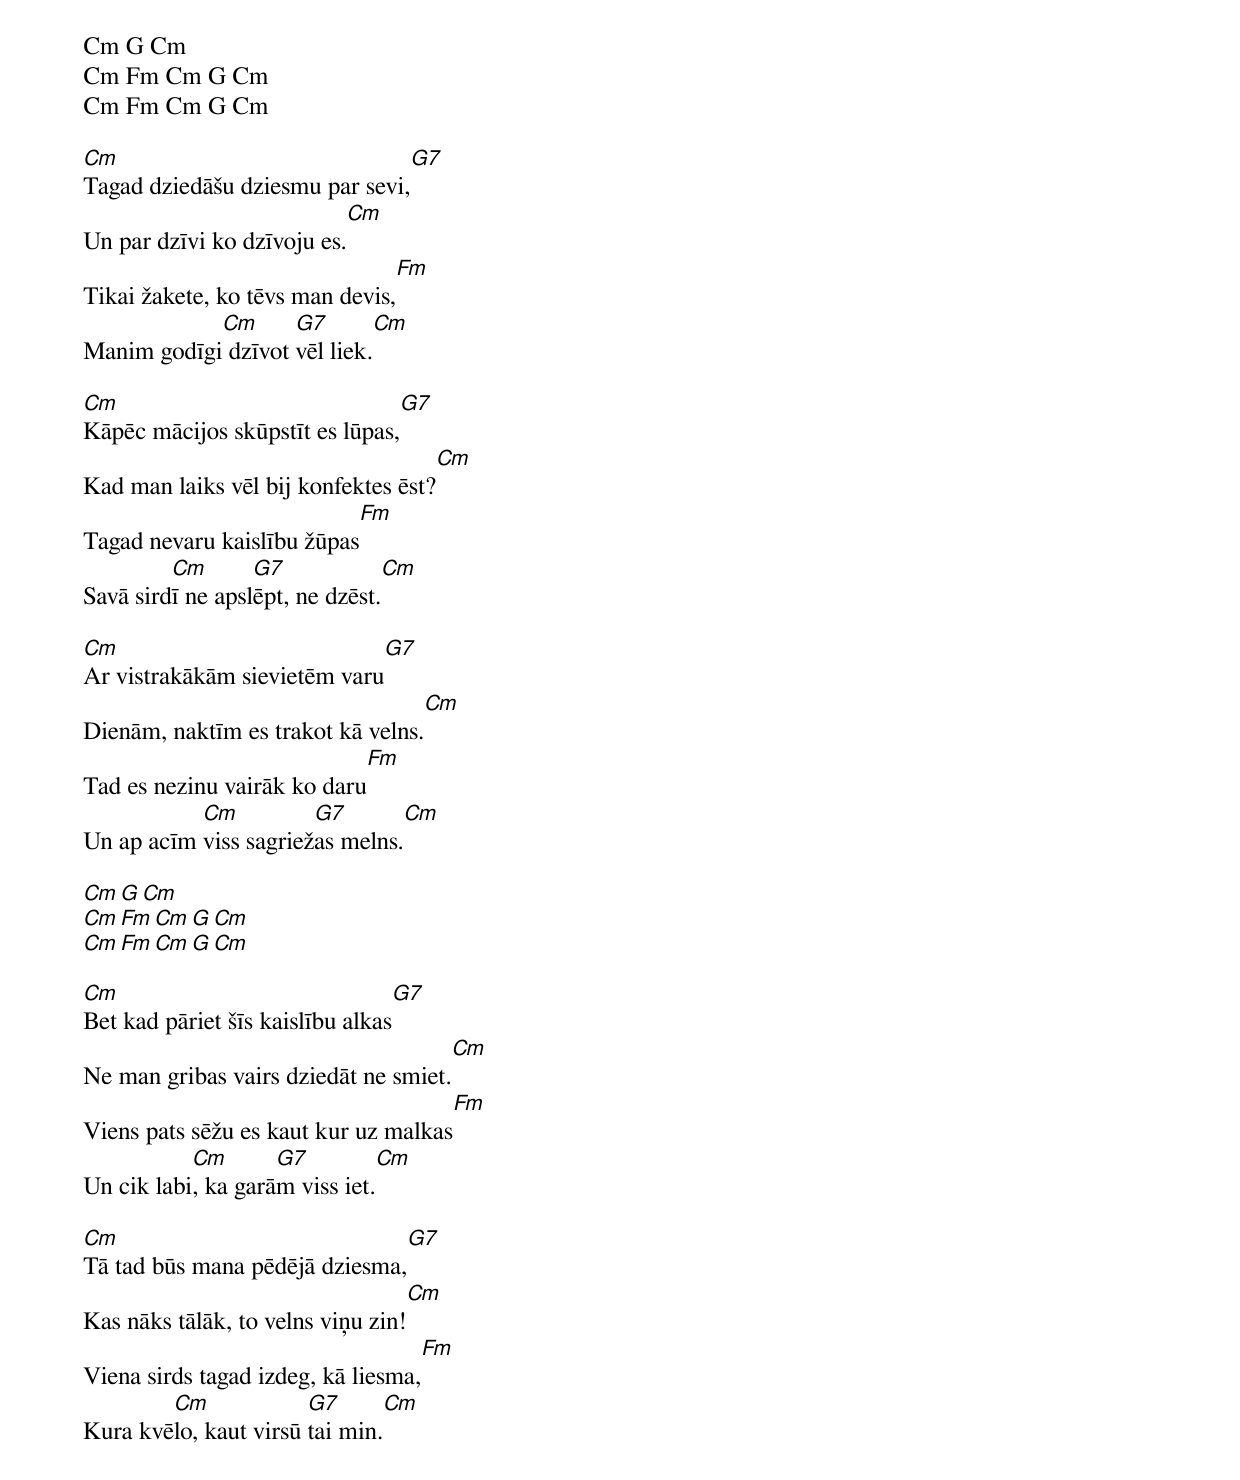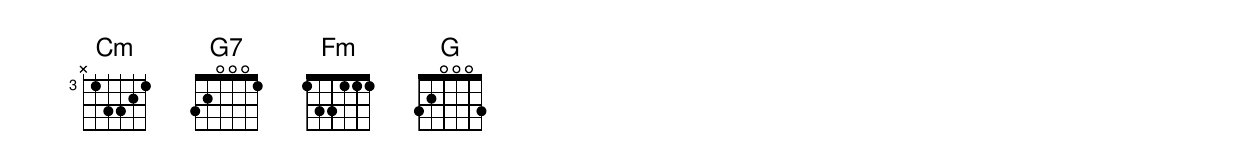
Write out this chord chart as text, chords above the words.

Cm G Cm
Cm Fm Cm G Cm
Cm Fm Cm G Cm

Cm                                         G7
Tagad dziedāšu dziesmu par sevi,
                                      Cm
Un par dzīvi ko dzīvoju es.
                                         Fm
Tikai žakete, ko tēvs man devis,
            Cm      G7            Cm
Manim godīgi dzīvot vēl liek.

Cm                                         G7
Kāpēc mācijos skūpstīt es lūpas,
                                                Cm
Kad man laiks vēl bij konfektes ēst?
                                     Fm
Tagad nevaru kaislību žūpas
         Cm       G7             Cm
Savā sirdī ne apslēpt, ne dzēst.

Cm                                   G7
Ar vistrakākām sievietēm varu
                                              Cm
Dienām, naktīm es trakot kā velns.
                                      Fm
Tad es nezinu vairāk ko daru
           Cm          G7           Cm
Un ap acīm viss sagriežas melns.

Cm G Cm
Cm Fm Cm G Cm
Cm Fm Cm G Cm

Cm                                   G7
Bet kad pāriet šīs kaislību alkas
                                                 Cm
Ne man gribas vairs dziedāt ne smiet.
                                                Fm
Viens pats sēžu es kaut kur uz malkas
           Cm       G7            Cm
Un cik labi, ka garām viss iet.

Cm                                   G7
Tā tad būs mana pēdējā dziesma,
                                              Cm
Kas nāks tālāk, to velns viņu zin!
                                           Fm
Viena sirds tagad izdeg, kā liesma,
        Cm             G7         Cm
Kura kvēlo, kaut virsū tai min.
